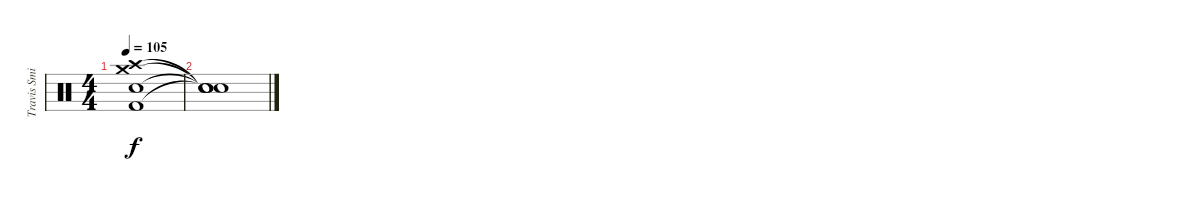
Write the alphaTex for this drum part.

\track ("Travis Smith" "Travis Smi") {instrument percussion}
\staff {score}
\articulation defaults
\ts (4 4)
\tempo 105
\clef neutral
\ks c
("Crash medium (hit)" "Crash high (hit)" "Snare (hit) 2" "Kick (hit) 2").1{dy f} |
("Snare (hit)"{t} "Snare (hit)"{t} "Snare (hit)"{t} "Snare (hit)"{t}).1
